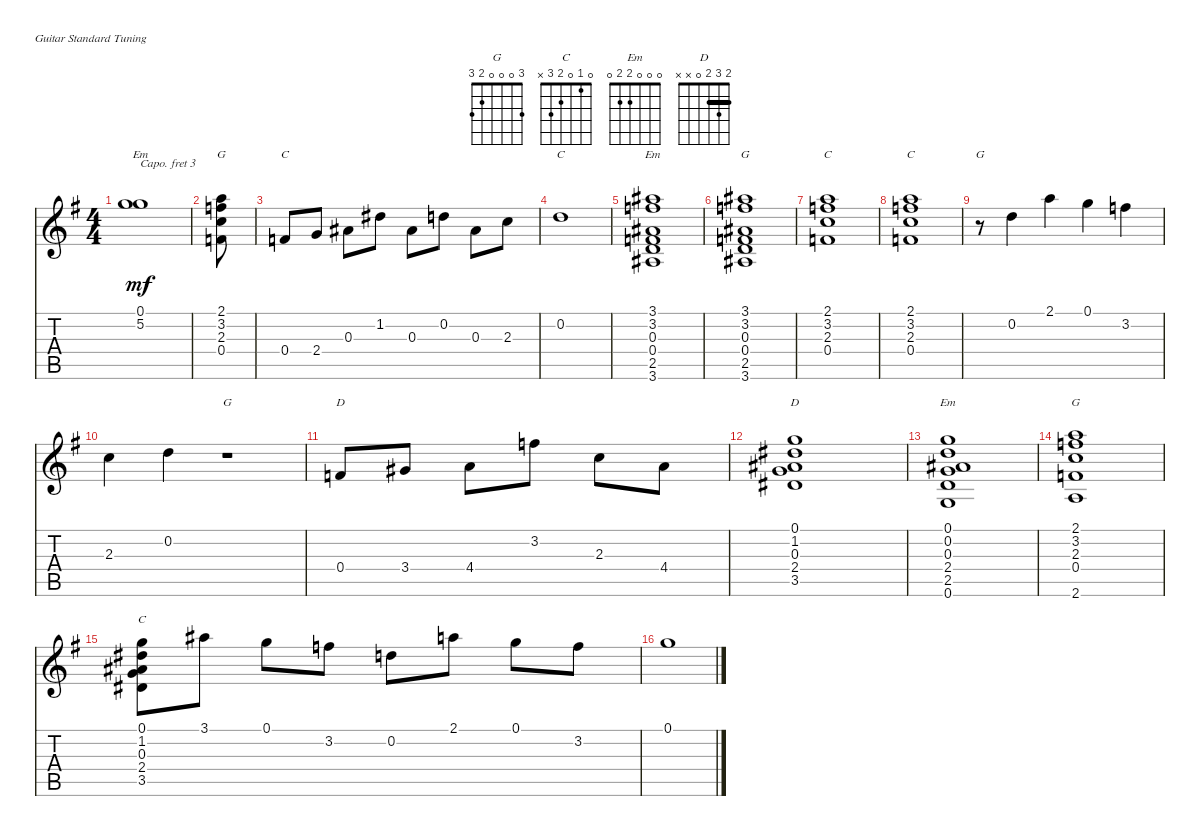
\defaultSystemsLayout 4
\bracketExtendMode nobrackets
\singleTrackTrackNamePolicy hidden
\multiTrackTrackNamePolicy hidden
\firstSystemTrackNameOrientation horizontal
\otherSystemsTrackNameOrientation horizontal
\track ("Guitar" "Gtr") {instrument electricguitarjazz}
\staff {score tabs}
\capo 3
\tuning (E4 B3 G3 D3 A2 E2)
\chord ("G" 3 3 0 0 2 3)
\chord ("C" 0 1 0 2 3 x)
\chord ("Em" 0 0 0 2 2 0)
\chord ("G" 3 0 0 0 2 3)
\chord ("D" 2 3 2 0 x x) {barre 2}
\ts (4 4)
\tempo (120 hide)
\clef g2
\ks g
(5.2 0.1).1{ch "Em" dy mf} |
(0.4 2.3 3.2 2.1).8{ch "G"} |
0.4.8{ch "C"} 2.4.8 0.3.8 1.2.8 0.3.8 0.2.8 0.3.8 2.3.8 |
0.2.1{ch "C"} |
(3.6 2.5 0.4 0.3 3.2 3.1).1{ch "Em"} |
(3.6 2.5 0.4 0.3 3.2 3.1).1{ch "G"} |
(0.4 2.3 3.2 2.1).1{ch "C"} |
(0.4 2.3 3.2 2.1).1{ch "C"} |
r.8{ch "G"} 0.2.4 2.1.4 0.1.4 3.2.4 |
2.3.4 0.2.4 r.1{ch "G"} |
0.4.8{ch "D"} 3.4.8 4.4.8 3.2.8 2.3.8 4.4.8 |
(3.5 2.4 0.3 1.2 0.1).1{ch "D"} |
(0.6 2.5 2.4 0.3 0.2 0.1).1{ch "Em"} |
(2.6 0.4 2.3 3.2 2.1).1{ch "G"} |
(3.5 2.4 0.3 1.2 0.1).8{ch "C"} 3.1.8 0.1.8 3.2.8 0.2.8 2.1.8 0.1.8 3.2.8 |
0.1.1
